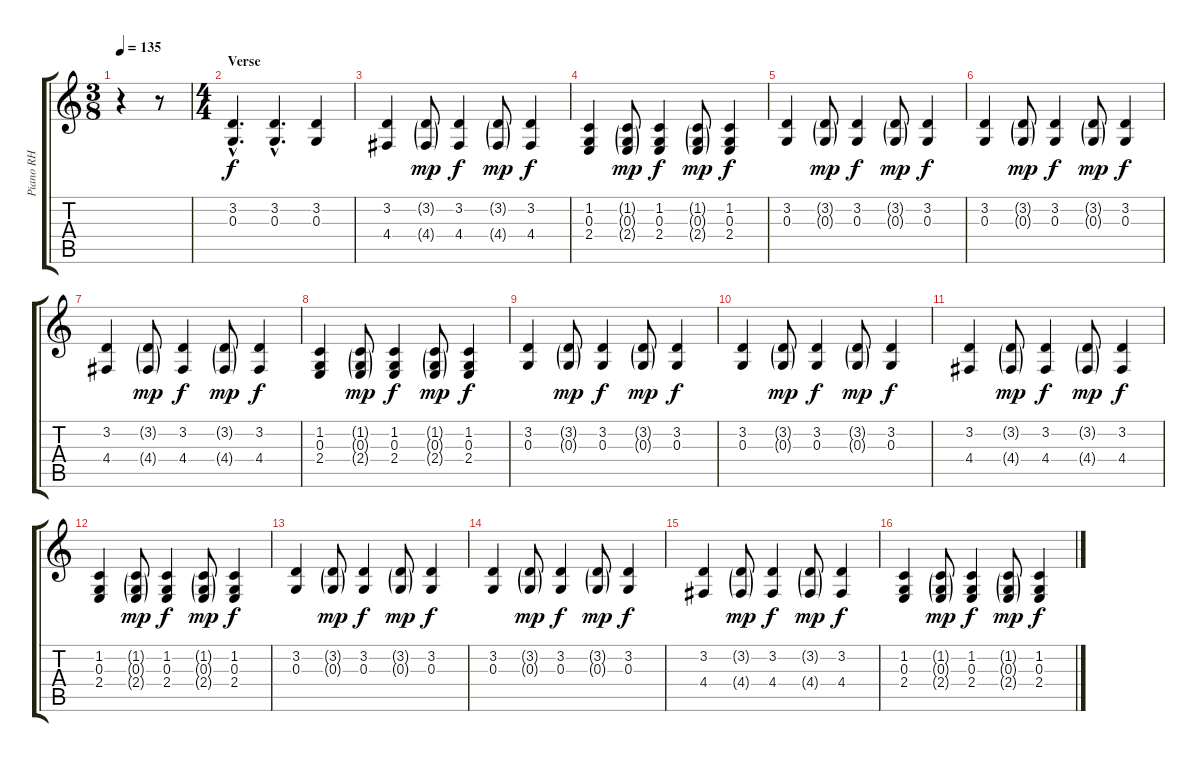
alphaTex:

\track ("Piano RH" "Piano RH") {instrument acousticgrandpiano}
\staff {score tabs}
\tuning (E4 B3 G3 D3 A2 E2) {hide}
\ts (3 8)
\tempo 135
\clef g2
\ks c
r.4{dy f instrument acousticgrandpiano} r.8 |
\ts (4 4)
\section ("" "Verse")
(3.2{hac} 0.3{hac}).4{d} (3.2{hac} 0.3{hac}).4{d} (3.2 0.3).4 |
(3.2 4.4).4 (3.2{g} 4.4{g}).8{dy mp} (3.2 4.4).4{dy f} (3.2{g} 4.4{g}).8{dy mp} (3.2 4.4).4{dy f} |
(1.2 0.3 2.4).4 (1.2{g} 0.3{g} 2.4{g}).8{dy mp} (1.2 0.3 2.4).4{dy f} (1.2{g} 0.3{g} 2.4{g}).8{dy mp} (1.2 0.3 2.4).4{dy f} |
(3.2 0.3).4 (3.2{g} 0.3{g}).8{dy mp} (3.2 0.3).4{dy f} (3.2{g} 0.3{g}).8{dy mp} (3.2 0.3).4{dy f} |
(3.2 0.3).4 (3.2{g} 0.3{g}).8{dy mp} (3.2 0.3).4{dy f} (3.2{g} 0.3{g}).8{dy mp} (3.2 0.3).4{dy f} |
(3.2 4.4).4 (3.2{g} 4.4{g}).8{dy mp} (3.2 4.4).4{dy f} (3.2{g} 4.4{g}).8{dy mp} (3.2 4.4).4{dy f} |
(1.2 0.3 2.4).4 (1.2{g} 0.3{g} 2.4{g}).8{dy mp} (1.2 0.3 2.4).4{dy f} (1.2{g} 0.3{g} 2.4{g}).8{dy mp} (1.2 0.3 2.4).4{dy f} |
(3.2 0.3).4 (3.2{g} 0.3{g}).8{dy mp} (3.2 0.3).4{dy f} (3.2{g} 0.3{g}).8{dy mp} (3.2 0.3).4{dy f} |
(3.2 0.3).4 (3.2{g} 0.3{g}).8{dy mp} (3.2 0.3).4{dy f} (3.2{g} 0.3{g}).8{dy mp} (3.2 0.3).4{dy f} |
(3.2 4.4).4 (3.2{g} 4.4{g}).8{dy mp} (3.2 4.4).4{dy f} (3.2{g} 4.4{g}).8{dy mp} (3.2 4.4).4{dy f} |
(1.2 0.3 2.4).4 (1.2{g} 0.3{g} 2.4{g}).8{dy mp} (1.2 0.3 2.4).4{dy f} (1.2{g} 0.3{g} 2.4{g}).8{dy mp} (1.2 0.3 2.4).4{dy f} |
(3.2 0.3).4 (3.2{g} 0.3{g}).8{dy mp} (3.2 0.3).4{dy f} (3.2{g} 0.3{g}).8{dy mp} (3.2 0.3).4{dy f} |
(3.2 0.3).4 (3.2{g} 0.3{g}).8{dy mp} (3.2 0.3).4{dy f} (3.2{g} 0.3{g}).8{dy mp} (3.2 0.3).4{dy f} |
(3.2 4.4).4 (3.2{g} 4.4{g}).8{dy mp} (3.2 4.4).4{dy f} (3.2{g} 4.4{g}).8{dy mp} (3.2 4.4).4{dy f} |
(1.2 0.3 2.4).4 (1.2{g} 0.3{g} 2.4{g}).8{dy mp} (1.2 0.3 2.4).4{dy f} (1.2{g} 0.3{g} 2.4{g}).8{dy mp} (1.2 0.3 2.4).4{dy f}
